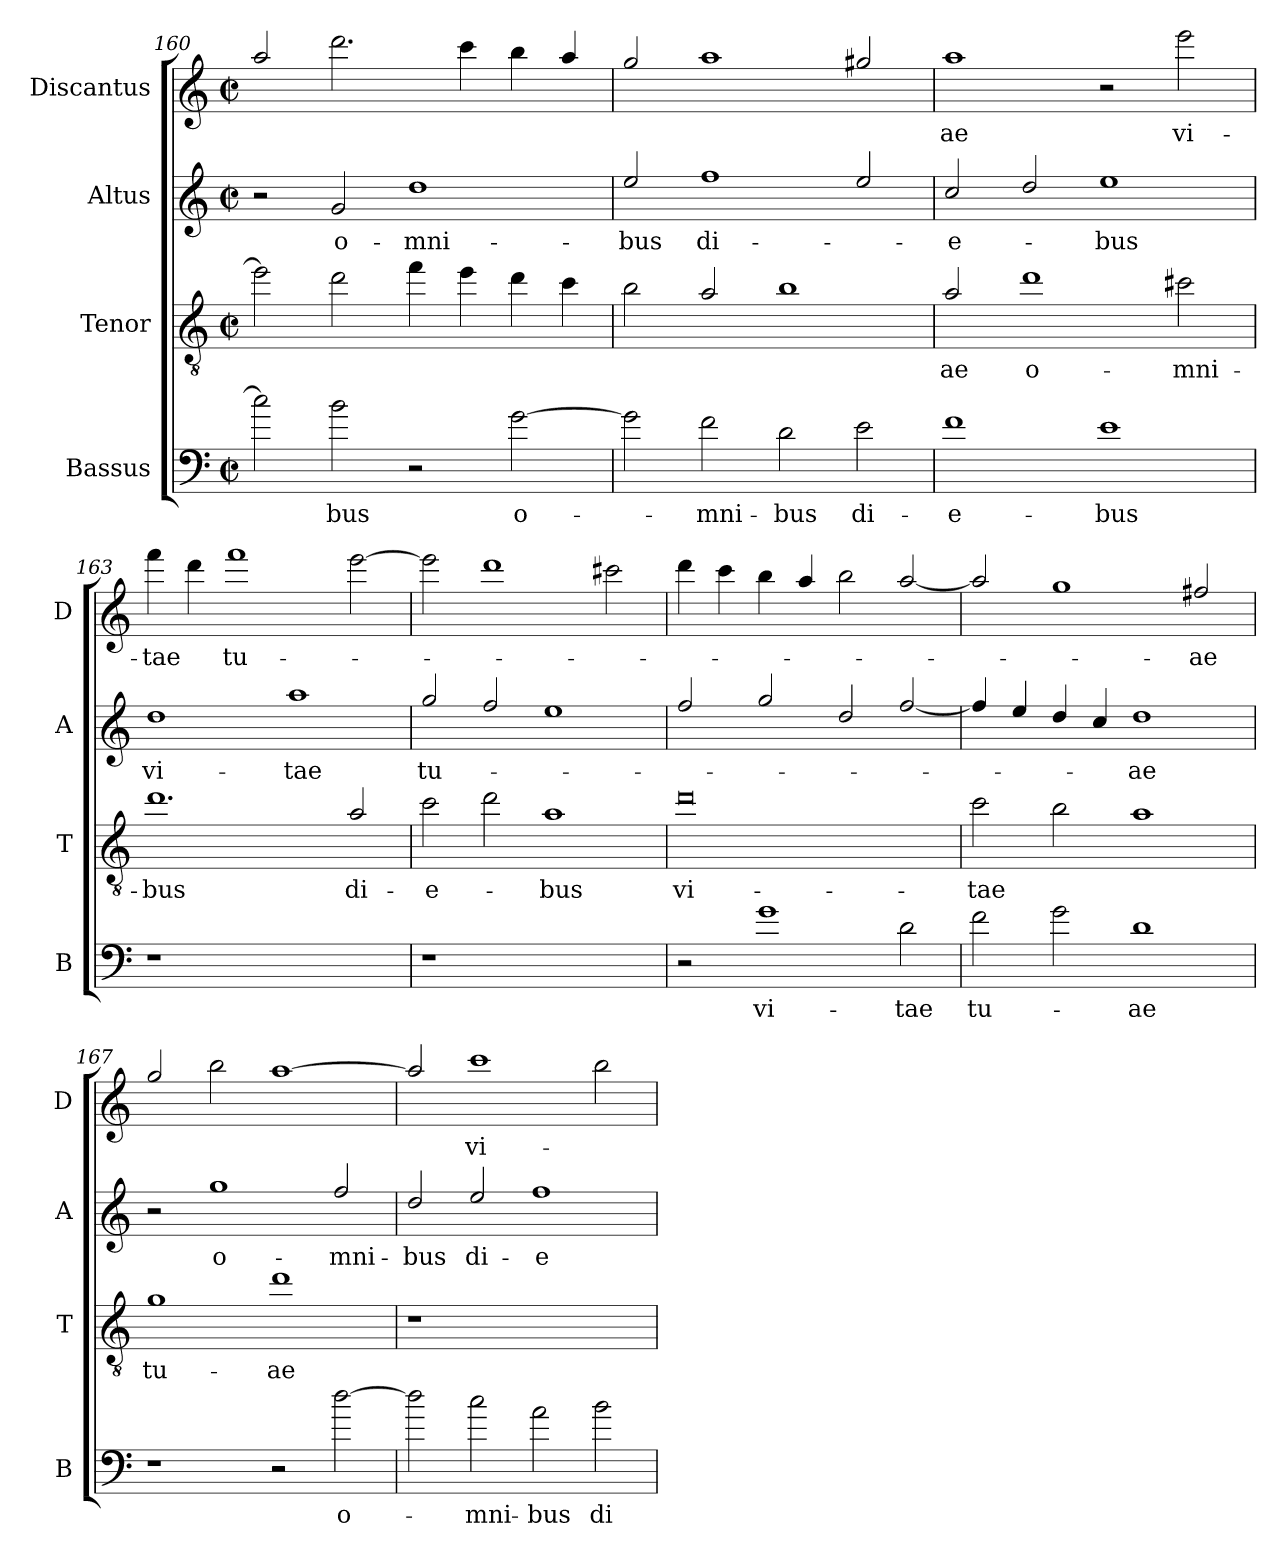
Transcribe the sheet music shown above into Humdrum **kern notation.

**kern	**text	**kern	**text	**kern	**text	**kern	**text
*part4	*part4	*part3	*part3	*part2	*part2	*part1	*part1
*staff4	*staff4	*staff3	*staff3	*staff2	*staff2	*staff1	*staff1
*I"Bassus	*	*I"Tenor	*	*I"Altus	*	*I"Discantus	*
*I'B	*	*I'T	*	*I'A	*	*I'D	*
*clefF4	*	*clefGv2	*	*clefG2	*	*clefG2	*
*ITrd7c12	*	*ITrd7c12	*	*ITrd7c12	*	*ITrd7c12	*
*k[]	*	*k[]	*	*k[]	*	*k[]	*
*C:	*	*C:	*	*C:	*	*C:	*
*M2/2	*	*M2/2	*	*M2/2	*	*M2/2	*
*met(c|)	*	*met(c|)	*	*met(c|)	*	*met(c|)	*
=160	=160	=160	=160	=160	=160	=160	=160
2c\]	.	2e\]	.	2r	.	2a/	.
!	!LO:LY:b	!	!	!	!LO:LY:b	!	!
2B\	-bus	2d\	.	2G/	o-	2.dd\	.
!	!	!	!	!	!LO:LY:b	!	!
2r	.	4f\	.	1d	-mni-	.	.
.	.	4e\	.	.	.	4cc\	.
!	!LO:LY:b	!	!	!	!	!	!
[2G\	o-	4d\	.	.	.	4b\	.
.	.	4c\	.	.	.	4a/	.
=161	=161	=161	=161	=161	=161	=161	=161
!	!	!	!	!	!LO:LY:b	!	!
2G\]	.	2B\	.	2e/	-bus	2g/	.
!	!LO:LY:b	!	!	!	!LO:LY:b	!	!
2F\	-mni-	2A/	.	1f	di-	1a	.
!	!LO:LY:b	!	!	!	!	!	!
2D\	-bus	1B	.	.	.	.	.
!	!LO:LY:b	!	!	!	!	!	!
2E\	di-	.	.	2e/	.	2g#X/	.
=162	=162	=162	=162	=162	=162	=162	=162
!	!LO:LY:b	!	!LO:LY:b	!	!LO:LY:b	!	!LO:LY:b
1F	-e-	2A/	-ae	2c/	-e-	1a	-ae
!	!	!	!LO:LY:b	!	!	!	!
.	.	1d	o-	2d/	.	.	.
!	!LO:LY:b	!	!	!	!LO:LY:b	!	!
1E	-bus	.	.	1e	-bus	2r	.
!	!	!	!LO:LY:b	!	!	!	!LO:LY:b
.	.	2c#X\	-mni-	.	.	2ee\	vi-
!!LO:LB:g=z
=163	=163	=163	=163	=163	=163	=163	=163
!	!	!	!LO:LY:b	!	!LO:LY:b	!	!LO:LY:b
1r	.	1.d	-bus	1d	vi-	4ff\	-tae
.	.	.	.	.	.	4dd\	.
!	!	!	!	!	!	!	!LO:LY:b
.	.	.	.	.	.	1ff	tu-
!	!	!	!	!	!LO:LY:b	!	!
1ryy	.	.	.	1a	-tae	.	.
!	!	!	!LO:LY:b	!	!	!	!
.	.	2A/	di-	.	.	[2ee\	.
=164	=164	=164	=164	=164	=164	=164	=164
!	!	!	!LO:LY:b	!	!LO:LY:b	!	!
1r	.	2c\	-e-	2g/	tu-	2ee\]	.
.	.	2d\	.	2f/	.	1dd	.
!	!	!	!LO:LY:b	!	!	!	!
1ryy	.	1A	-bus	1e	.	.	.
.	.	.	.	.	.	2cc#X\	.
=165	=165	=165	=165	=165	=165	=165	=165
!	!	!	!LO:LY:b	!	!	!	!
2r	.	0d	vi-	2f/	.	4dd\	.
.	.	.	.	.	.	4cc\	.
!	!LO:LY:b	!	!	!	!	!	!
1G	vi-	.	.	2g/	.	4b\	.
.	.	.	.	.	.	4a/	.
.	.	.	.	2d/	.	2b\	.
!	!LO:LY:b	!	!	!	!	!	!
2D\	-tae	.	.	[2f/	.	[2a/	.
=166	=166	=166	=166	=166	=166	=166	=166
!	!LO:LY:b	!	!LO:LY:b	!	!	!	!
2F\	tu-	2c\	-tae	4f/]	.	2a/]	.
.	.	.	.	4e/	.	.	.
2G\	.	2B\	.	4d/	.	1g	.
.	.	.	.	4c/	.	.	.
!	!LO:LY:b	!	!	!	!LO:LY:b	!	!
1D	-ae	1A	.	1d	-ae	.	.
!	!	!	!	!	!	!	!LO:LY:b
.	.	.	.	.	.	2f#X/	-ae
=167	=167	=167	=167	=167	=167	=167	=167
!	!	!	!LO:LY:b	!	!	!	!
1r	.	1G	tu-	2r	.	2g/	.
!	!	!	!	!	!LO:LY:b	!	!
.	.	.	.	1g	o-	2b\	.
!	!	!	!LO:LY:b	!	!	!	!
2r	.	1d	-ae	.	.	[1a	.
!	!LO:LY:b	!	!	!	!LO:LY:b	!	!
[2d\	o-	.	.	2f/	-mni-	.	.
!!LO:PB:g=z
=168	=168	=168	=168	=168	=168	=168	=168
!	!	!	!	!	!LO:LY:b	!	!
2d\]	.	1r	.	2d/	-bus	2a/]	.
!	!LO:LY:b	!	!	!	!LO:LY:b	!	!LO:LY:b
2c\	-mni-	.	.	2e/	di-	1cc	vi-
!	!LO:LY:b	!	!	!	!LO:LY:b	!	!
2A\	-bus	1ryy	.	1f	-e-	.	.
!	!LO:LY:b	!	!	!	!	!	!
2B\	di-	.	.	.	.	2b\	.
=	=	=	=	=	=	=	=
*-	*-	*-	*-	*-	*-	*-	*-
